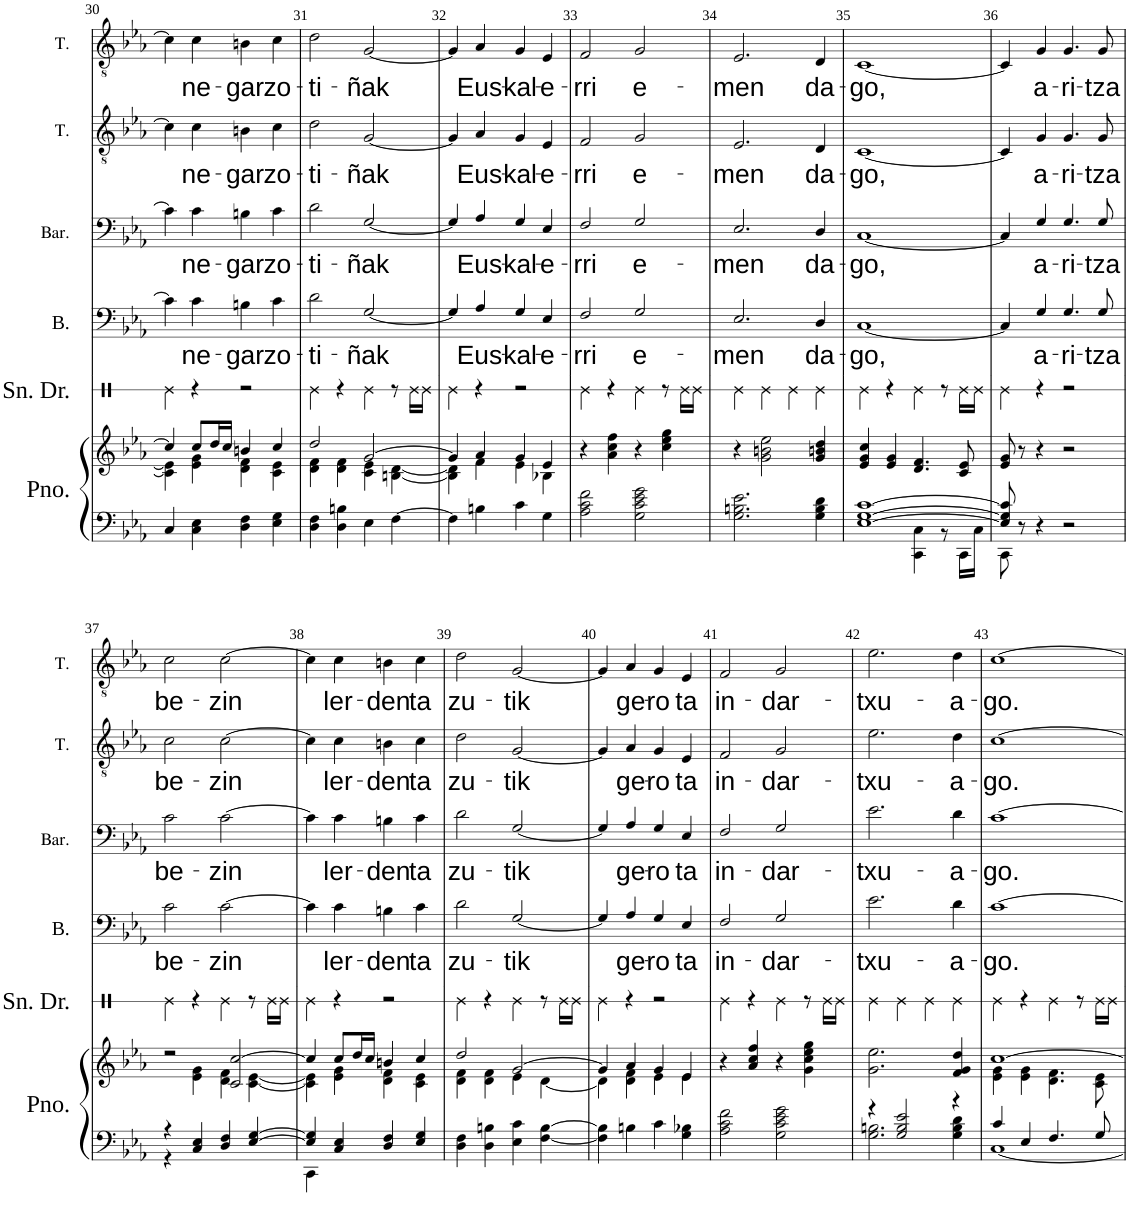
**kern	**kern	**kern	**kern	**text	**kern	**text	**kern	**text	**kern	**text
*part6	*part6	*part5	*part4	*part4	*part3	*part3	*part2	*part2	*part1	*part1
*staff7	*staff6	*staff5	*staff4	*staff4	*staff3	*staff3	*staff2	*staff2	*staff1	*staff1
*I"Piano	*	*I"Snare Drum	*I"Basse	*	*I"Baryton	*	*I"Ténor	*	*I"Ténor	*
*I'Pno.	*	*I'Sn. Dr.	*I'B.	*	*I'Bar.	*	*I'T.	*	*I'T.	*
!!LO:PB:g=z
*clefF4	*clefG2	*clefX	*clefF4	*	*clefF4	*	*clefGv2	*	*clefGv2	*
*k[b-e-a-]	*k[b-e-a-]	*k[]	*k[b-e-a-]	*	*k[b-e-a-]	*	*k[b-e-a-]	*	*k[b-e-a-]	*
*M4/4	*M4/4	*M4/4	*M4/4	*	*M4/4	*	*M4/4	*	*M4/4	*
*met(c|)	*met(c|)	*met(c|)	*met(c|)	*	*met(c|)	*	*met(c|)	*	*met(c|)	*
=30	=30	=30	=30	=30	=30	=30	=30	=30	=30	=30
*	*^	*	*	*	*	*	*	*	*	*
4C/	4cc/]	4c\] 4e-\]	4Re\	4c\]	.	4c\]	.	4c\]	.	4c\]	.
!	!	!	!	!	!LO:LY:b	!	!LO:LY:b	!	!LO:LY:b	!	!LO:LY:b
4C\ 4E-\	8cc/L	4e-\ 4g\	4r	4c\	ne-	4c\	ne-	4c\	ne-	4c\	ne-
.	16dd/L	.	.	.	.	.	.	.	.	.	.
.	16cc/JJ	.	.	.	.	.	.	.	.	.	.
!	!	!	!	!	!LO:LY:b	!	!LO:LY:b	!	!LO:LY:b	!	!LO:LY:b
4D\ 4F\	4bn/	4d\ 4f\	2r	4Bn\	-gar	4Bn\	-gar	4Bn\	-gar	4Bn\	-gar
!	!	!	!	!	!LO:LY:b	!	!LO:LY:b	!	!LO:LY:b	!	!LO:LY:b
4E-\ 4G\	4cc/	4c\ 4e-\	.	4c\	zo-	4c\	zo-	4c\	zo-	4c\	zo-
=31	=31	=31	=31	=31	=31	=31	=31	=31	=31	=31	=31
!	!	!	!	!	!LO:LY:b	!	!LO:LY:b	!	!LO:LY:b	!	!LO:LY:b
4D\ 4F\	2dd/	4d\ 4f\	4Re\	2d\	-ti-	2d\	-ti-	2d\	-ti-	2d\	-ti-
4D\ 4Bn\	.	4d\ 4f\	4r	.	.	.	.	.	.	.	.
!	!	!	!	!	!LO:LY:b	!	!LO:LY:b	!	!LO:LY:b	!	!LO:LY:b
4E-\	[2g/	4c\ 4e-\	4Re\	[2G/	-ñak	[2G/	-ñak	[2G/	-ñak	[2G/	-ñak
[4F\	.	[4Bn\ [4d\	8r	.	.	.	.	.	.	.	.
.	.	.	16Re\LL	.	.	.	.	.	.	.	.
.	.	.	16Re\JJ	.	.	.	.	.	.	.	.
=32	=32	=32	=32	=32	=32	=32	=32	=32	=32	=32	=32
4F\]	4g/]	4B\] 4d\]	4Re\	4G/]	.	4G/]	.	4G/]	.	4G/]	.
!	!	!	!	!	!LO:LY:b	!	!LO:LY:b	!	!LO:LY:b	!	!LO:LY:b
4Bn\	4a-/	4f\	4r	4A-/	Eus-	4A-/	Eus-	4A-/	Eus-	4A-/	Eus-
!	!	!	!	!	!LO:LY:b	!	!LO:LY:b	!	!LO:LY:b	!	!LO:LY:b
4c\	4g/	4e-\	2r	4G/	-kal-	4G/	-kal-	4G/	-kal-	4G/	-kal-
!	!	!	!	!	!LO:LY:b	!	!LO:LY:b	!	!LO:LY:b	!	!LO:LY:b
4G\	4e-/	4B-X\	.	4E-/	-e-	4E-/	-e-	4E-/	-e-	4E-/	-e-
=33	=33	=33	=33	=33	=33	=33	=33	=33	=33	=33	=33
!	!	!	!	!	!LO:LY:b	!	!LO:LY:b	!	!LO:LY:b	!	!LO:LY:b
*	*v	*v	*	*	*	*	*	*	*	*	*
2A-\ 2c\ 2f\	4r	4Re\	2F/	-rri	2F/	-rri	2F/	-rri	2F/	-rri
.	4a-\ 4cc\ 4ff\	4r	.	.	.	.	.	.	.	.
!	!	!	!	!LO:LY:b	!	!LO:LY:b	!	!LO:LY:b	!	!LO:LY:b
2G\ 2c\ 2e-\ 2g\	4r	4Re\	2G/	e-	2G/	e-	2G/	e-	2G/	e-
.	4cc\ 4ee-\ 4gg\	8r	.	.	.	.	.	.	.	.
.	.	16Re\LL	.	.	.	.	.	.	.	.
.	.	16Re\JJ	.	.	.	.	.	.	.	.
=34	=34	=34	=34	=34	=34	=34	=34	=34	=34	=34
!	!	!	!	!LO:LY:b	!	!LO:LY:b	!	!LO:LY:b	!	!LO:LY:b
2.G\ 2.Bn\ 2.e-\	4r	4Re\	2.E-/	-men	2.E-/	-men	2.E-/	-men	2.E-/	-men
.	2g\ 2bn\ 2ee-\	4Re\	.	.	.	.	.	.	.	.
.	.	4Re\	.	.	.	.	.	.	.	.
!	!	!	!	!LO:LY:b	!	!LO:LY:b	!	!LO:LY:b	!	!LO:LY:b
4G\ 4B\ 4d\	4g/ 4bn/ 4dd/	4Re\	4D/	da-	4D/	da-	4D/	da-	4D/	da-
=35	=35	=35	=35	=35	=35	=35	=35	=35	=35	=35
*^	*	*	*	*	*	*	*	*	*	*
!	!	!	!	!	!LO:LY:b	!	!LO:LY:b	!	!LO:LY:b	!	!LO:LY:b
[1E- [1G [1c	2ryy	4e-/ 4g/ 4cc/	4Re\	[1C	-go,	[1C	-go,	[1C	-go,	[1C	-go,
.	.	4e-/ 4g/	4r	.	.	.	.	.	.	.	.
.	4CC\ 4C\	4.d/ 4.f/	4Re\	.	.	.	.	.	.	.	.
.	8r	.	8r	.	.	.	.	.	.	.	.
.	16CC\LL	8c/ 8e-/	16Re\LL	.	.	.	.	.	.	.	.
.	16C\JJ	.	16Re\JJ	.	.	.	.	.	.	.	.
=36	=36	=36	=36	=36	=36	=36	=36	=36	=36	=36	=36
8E-/] 8G/] 8c/]	8CC\	8e-/ 8g/	4Re\	4C/]	.	4C/]	.	4C/]	.	4C/]	.
8r	2..ryy	8r	.	.	.	.	.	.	.	.	.
!	!	!	!	!	!LO:LY:b	!	!LO:LY:b	!	!LO:LY:b	!	!LO:LY:b
4r	.	4r	4r	4G/	a-	4G/	a-	4G/	a-	4G/	a-
!	!	!	!	!	!LO:LY:b	!	!LO:LY:b	!	!LO:LY:b	!	!LO:LY:b
2r	.	2r	2r	4.G/	-ri-	4.G/	-ri-	4.G/	-ri-	4.G/	-ri-
!	!	!	!	!	!LO:LY:b	!	!LO:LY:b	!	!LO:LY:b	!	!LO:LY:b
.	.	.	.	8G/	-tza	8G/	-tza	8G/	-tza	8G/	-tza
!!LO:LB:g=z
=37	=37	=37	=37	=37	=37	=37	=37	=37	=37	=37	=37
*	*	*^	*	*	*	*	*	*	*	*	*
!	!	!	!	!	!	!LO:LY:b	!	!LO:LY:b	!	!LO:LY:b	!	!LO:LY:b
4r	4r	2r	4ryy	4Re\	2c\	be-	2c\	be-	2c\	be-	2c\	be-
4C/ 4E-/	2.ryy	.	4e-\ 4g\	4r	.	.	.	.	.	.	.	.
!	!	!	!	!	!	!LO:LY:b	!	!LO:LY:b	!	!LO:LY:b	!	!LO:LY:b
4D/ 4F/	.	2c/ [2cc/	4d\ 4f\	4Re\	[2c\	-zin	[2c\	-zin	[2c\	-zin	[2c\	-zin
[4E-/ [4G/	.	.	[4c\ [4e-\	8r	.	.	.	.	.	.	.	.
.	.	.	.	16Re\LL	.	.	.	.	.	.	.	.
.	.	.	.	16Re\JJ	.	.	.	.	.	.	.	.
=38	=38	=38	=38	=38	=38	=38	=38	=38	=38	=38	=38	=38
4E-/] 4G/]	4CC\	4cc/]	4c\] 4e-\]	4Re\	4c\]	.	4c\]	.	4c\]	.	4c\]	.
!	!	!	!	!	!	!LO:LY:b	!	!LO:LY:b	!	!LO:LY:b	!	!LO:LY:b
4C/ 4E-/	2.ryy	8cc/L	4e-\ 4g\	4r	4c\	ler-	4c\	ler-	4c\	ler-	4c\	ler-
.	.	16dd/L	.	.	.	.	.	.	.	.	.	.
.	.	16cc/JJ	.	.	.	.	.	.	.	.	.	.
!	!	!	!	!	!	!LO:LY:b	!	!LO:LY:b	!	!LO:LY:b	!	!LO:LY:b
4D/ 4F/	.	4bn/	4d\ 4f\	2r	4Bn\	-den	4Bn\	-den	4Bn\	-den	4Bn\	-den
!	!	!	!	!	!	!LO:LY:b	!	!LO:LY:b	!	!LO:LY:b	!	!LO:LY:b
4E-/ 4G/	.	4cc/	4c\ 4e-\	.	4c\	ta	4c\	ta	4c\	ta	4c\	ta
*v	*v	*	*	*	*	*	*	*	*	*	*	*
=39	=39	=39	=39	=39	=39	=39	=39	=39	=39	=39	=39
!	!	!	!	!	!LO:LY:b	!	!LO:LY:b	!	!LO:LY:b	!	!LO:LY:b
4D\ 4F\	2dd/	4d\ 4f\	4Re\	2d\	zu-	2d\	zu-	2d\	zu-	2d\	zu-
4D\ 4Bn\	.	4d\ 4f\	4r	.	.	.	.	.	.	.	.
!	!	!	!	!	!LO:LY:b	!	!LO:LY:b	!	!LO:LY:b	!	!LO:LY:b
4E-\ 4c\	[2g/	4e-\	4Re\	[2G/	-tik	[2G/	-tik	[2G/	-tik	[2G/	-tik
[4F\ [4B\	.	[4d\	8r	.	.	.	.	.	.	.	.
.	.	.	16Re\LL	.	.	.	.	.	.	.	.
.	.	.	16Re\JJ	.	.	.	.	.	.	.	.
=40	=40	=40	=40	=40	=40	=40	=40	=40	=40	=40	=40
4F\] 4B\]	4g/]	4d\]	4Re\	4G/]	.	4G/]	.	4G/]	.	4G/]	.
!	!	!	!	!	!LO:LY:b	!	!LO:LY:b	!	!LO:LY:b	!	!LO:LY:b
4Bn\	4a-/	4d\ 4f\	4r	4A-/	ge-	4A-/	ge-	4A-/	ge-	4A-/	ge-
!	!	!	!	!	!LO:LY:b	!	!LO:LY:b	!	!LO:LY:b	!	!LO:LY:b
4c\	4g/	4e-\	2r	4G/	-ro	4G/	-ro	4G/	-ro	4G/	-ro
!	!	!	!	!	!LO:LY:b	!	!LO:LY:b	!	!LO:LY:b	!	!LO:LY:b
4G\ 4B-X\	4e-/	4e-\	.	4E-/	ta	4E-/	ta	4E-/	ta	4E-/	ta
=41	=41	=41	=41	=41	=41	=41	=41	=41	=41	=41	=41
!	!	!	!	!	!LO:LY:b	!	!LO:LY:b	!	!LO:LY:b	!	!LO:LY:b
*	*v	*v	*	*	*	*	*	*	*	*	*
2A-\ 2c\ 2f\	4r	4Re\	2F/	in-	2F/	in-	2F/	in-	2F/	in-
.	4a-/ 4cc/ 4ff/	4r	.	.	.	.	.	.	.	.
!	!	!	!	!LO:LY:b	!	!LO:LY:b	!	!LO:LY:b	!	!LO:LY:b
2G\ 2c\ 2e-\ 2g\	4r	4Re\	2G/	-dar-	2G/	-dar-	2G/	-dar-	2G/	-dar-
.	4g\ 4cc\ 4ee-\ 4gg\	8r	.	.	.	.	.	.	.	.
.	.	16Re\LL	.	.	.	.	.	.	.	.
.	.	16Re\JJ	.	.	.	.	.	.	.	.
=42	=42	=42	=42	=42	=42	=42	=42	=42	=42	=42
*^	*	*	*	*	*	*	*	*	*	*
!	!	!	!	!	!LO:LY:b	!	!LO:LY:b	!	!LO:LY:b	!	!LO:LY:b
4r	2.G\ 2.Bn\	2.g\ 2.ee-\	4Re\	2.e-\	-txu-	2.e-\	-txu-	2.e-\	-txu-	2.e-\	-txu-
2G/ 2B/ 2e-/	.	.	4Re\	.	.	.	.	.	.	.	.
.	.	.	4Re\	.	.	.	.	.	.	.	.
!	!	!	!	!	!LO:LY:b	!	!LO:LY:b	!	!LO:LY:b	!	!LO:LY:b
4r	4G\ 4B\ 4d\	4f/ 4g/ 4dd/	4Re\	4d\	-a-	4d\	-a-	4d\	-a-	4d\	-a-
=43	=43	=43	=43	=43	=43	=43	=43	=43	=43	=43	=43
*	*	*^	*	*	*	*	*	*	*	*	*
!	!	!	!	!	!	!LO:LY:b	!	!LO:LY:b	!	!LO:LY:b	!	!LO:LY:b
4c/	[1C	[1cc	4e-\ 4g\	4Re\	[1c	-go.	[1c	-go.	[1c	-go.	[1c	-go.
4E-/	.	.	4e-\ 4g\	4r	.	.	.	.	.	.	.	.
4.F/	.	.	4.d\ 4.f\	4Re\	.	.	.	.	.	.	.	.
.	.	.	.	8r	.	.	.	.	.	.	.	.
8G/	.	.	8c\ 8e-\	16Re\LL	.	.	.	.	.	.	.	.
.	.	.	.	16Re\JJ	.	.	.	.	.	.	.	.
*v	*v	*	*	*	*	*	*	*	*	*	*	*
*	*v	*v	*	*	*	*	*	*	*	*	*
=	=	=	=	=	=	=	=	=	=	=
*-	*-	*-	*-	*-	*-	*-	*-	*-	*-	*-
